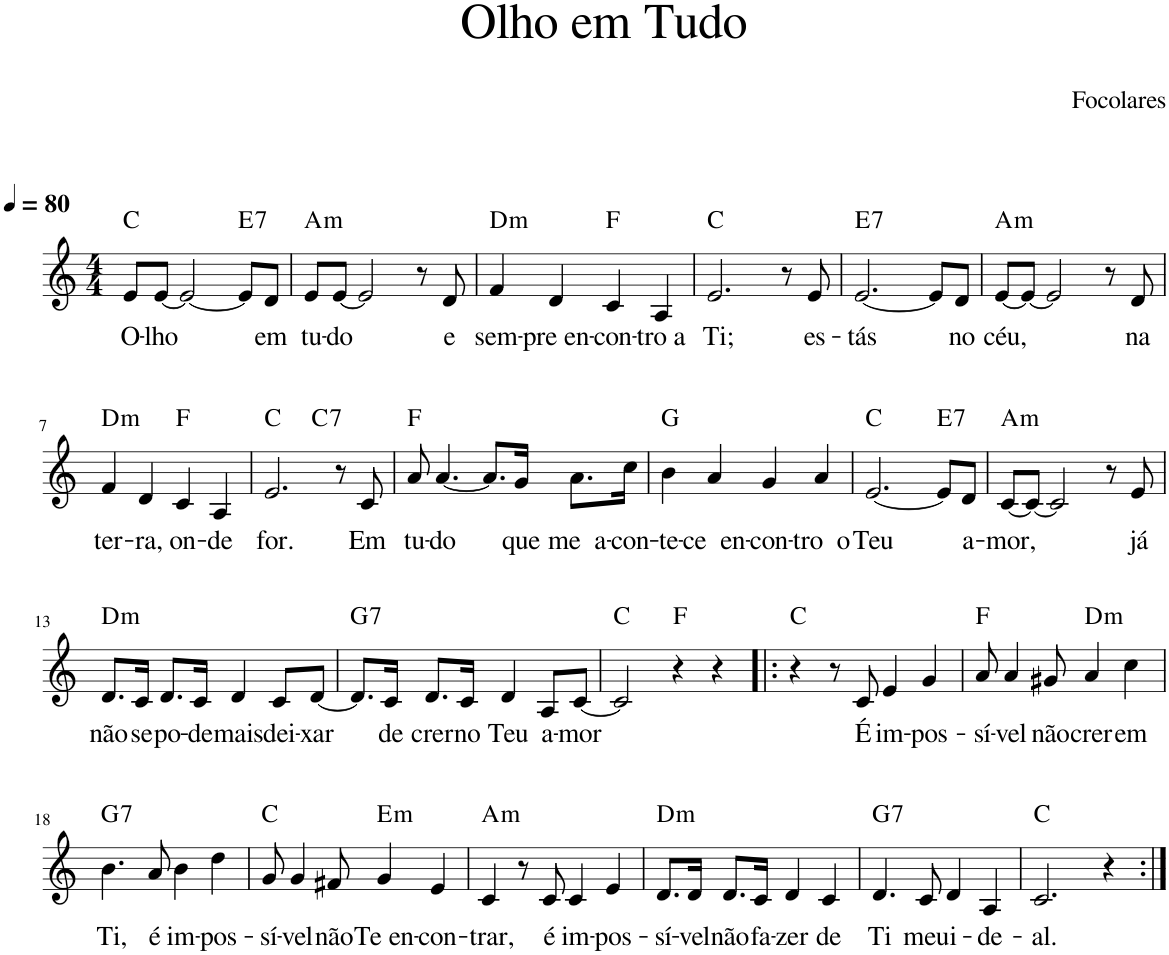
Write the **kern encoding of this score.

**kern	**text	**harte
*part1	*part1	*part1
*staff1	*staff1	*
*I"Voz	*	*
*I'Vo.	*	*
*clefG2	*	*
*k[]	*	*
*M4/4	*	*
*MM80	*	*
=1	=1	=1
!	!LO:LY:b	!
8e/L	O-	C:maj
!	!LO:LY:b	!
[8e/J	-lho	.
2e/_	.	.
!	!	!LO:H:kt=7
8e/L]	.	E:7
!	!LO:LY:b	!
8d/J	em	.
=2	=2	=2
!	!LO:LY:b	!LO:H:kt=m
8e/L	tu-	A:min
!	!LO:LY:b	!
[8e/J	-do	.
2e/]	.	.
8r	.	.
!	!LO:LY:b	!
8d/	e	.
=3	=3	=3
!	!LO:LY:b	!LO:H:kt=m
4f/	sem-	D:min
!	!LO:LY:b	!
4d/	-pre en-	.
!	!LO:LY:b	!
4c/	-con-	F:maj
!	!LO:LY:b	!
4A/	-tro a	.
=4	=4	=4
!	!LO:LY:b	!
2.e/	Ti;	C:maj
8r	.	.
!	!LO:LY:b	!
8e/	es-	.
=5	=5	=5
!	!LO:LY:b	!LO:H:kt=7
[2.e/	-tás	E:7
8e/L]	.	.
!	!LO:LY:b	!
8d/J	no	.
=6	=6	=6
!	!LO:LY:b	!LO:H:kt=m
[8e/L	céu,	A:min
8e/J_	.	.
2e/]	.	.
8r	.	.
!	!LO:LY:b	!
8d/	na	.
!!LO:LB:g=z
=7	=7	=7
!	!LO:LY:b	!LO:H:kt=m
4f/	ter-	D:min
!	!LO:LY:b	!
4d/	-ra,	.
!	!LO:LY:b	!
4c/	on-	F:maj
!	!LO:LY:b	!
4A/	-de	.
=8	=8	=8
!	!LO:LY:b	!
*^	*	*
2.e/	2ryy	for.	C:maj
!	!	!	!LO:H:kt=7
.	2ryy	.	C:7
8r	.	.	.
!	!	!LO:LY:b	!
8c/	.	Em	.
=9	=9	=9	=9
!	!	!LO:LY:b	!
*v	*v	*	*
8a/	tu-	F:maj
!	!LO:LY:b	!
[4.a/	-do	.
8.a/L]	.	.
!	!LO:LY:b	!
16g/Jk	que	.
!	!LO:LY:b	!
8.a\L	me a-	.
!	!LO:LY:b	!
16cc\Jk	-con-	.
=10	=10	=10
!	!LO:LY:b	!
4b\	-te-	G:maj
!	!LO:LY:b	!
4a/	-ce en-	.
!	!LO:LY:b	!
4g/	-con-	.
!	!LO:LY:b	!
4a/	-tro o	.
=11	=11	=11
!	!LO:LY:b	!
[2.e/	Teu	C:maj
!	!	!LO:H:kt=7
8e/L]	.	E:7
!	!LO:LY:b	!
8d/J	a-	.
=12	=12	=12
!	!LO:LY:b	!LO:H:kt=m
[8c/L	-mor,	A:min
8c/J_	.	.
2c/]	.	.
8r	.	.
!	!LO:LY:b	!
8e/	já	.
!!LO:LB:g=z
=13	=13	=13
!	!LO:LY:b	!LO:H:kt=m
8.d/L	não	D:min
!	!LO:LY:b	!
16c/Jk	se	.
!	!LO:LY:b	!
8.d/L	po-	.
!	!LO:LY:b	!
16c/Jk	-de	.
!	!LO:LY:b	!
4d/	mais	.
!	!LO:LY:b	!
8c/L	dei-	.
!	!LO:LY:b	!
[8d/J	-xar	.
=14	=14	=14
!	!	!LO:H:kt=7
8.d/L]	.	G:7
!	!LO:LY:b	!
16c/Jk	de	.
!	!LO:LY:b	!
8.d/L	crer	.
!	!LO:LY:b	!
16c/Jk	no	.
!	!LO:LY:b	!
4d/	Teu	.
!	!LO:LY:b	!
8A/L	a-	.
!	!LO:LY:b	!
[8c/J	-mor	.
=15	=15	=15
2c/]	.	C:maj
4r	.	F:maj
4r	.	.
=16!|:	=16!|:	=16!|:
4r	.	C:maj
8r	.	.
!	!LO:LY:b	!
8c/	É	.
!	!LO:LY:b	!
4e/	im-	.
!	!LO:LY:b	!
4g/	-pos-	.
=17	=17	=17
!	!LO:LY:b	!
8a/	-sí-	F:maj
!	!LO:LY:b	!
4a/	-vel	.
!	!LO:LY:b	!
8g#X/	não	.
!	!LO:LY:b	!LO:H:kt=m
4a/	crer	D:min
!	!LO:LY:b	!
4cc\	em	.
!!LO:LB:g=z
=18	=18	=18
!	!LO:LY:b	!LO:H:kt=7
4.b\	Ti,	G:7
!	!LO:LY:b	!
8a/	é	.
!	!LO:LY:b	!
4b\	im-	.
!	!LO:LY:b	!
4dd\	-pos-	.
=19	=19	=19
!	!LO:LY:b	!
8g/	-sí-	C:maj
!	!LO:LY:b	!
4g/	-vel	.
!	!LO:LY:b	!
8f#X/	não	.
!	!LO:LY:b	!LO:H:kt=m
4g/	Te en-	E:min
!	!LO:LY:b	!
4e/	-con-	.
=20	=20	=20
!	!LO:LY:b	!LO:H:kt=m
4c/	-trar,	A:min
8r	.	.
!	!LO:LY:b	!
8c/	é	.
!	!LO:LY:b	!
4c/	im-	.
!	!LO:LY:b	!
4e/	-pos-	.
=21	=21	=21
!	!LO:LY:b	!LO:H:kt=m
8.d/L	-sí-	D:min
!	!LO:LY:b	!
16d/Jk	-vel	.
!	!LO:LY:b	!
8.d/L	não	.
!	!LO:LY:b	!
16c/Jk	fa-	.
!	!LO:LY:b	!
4d/	-zer	.
!	!LO:LY:b	!
4c/	de	.
=22	=22	=22
!	!LO:LY:b	!LO:H:kt=7
4.d/	Ti	G:7
!	!LO:LY:b	!
8c/	meu	.
!	!LO:LY:b	!
4d/	i-	.
!	!LO:LY:b	!
4A/	-de-	.
=23	=23	=23
!	!LO:LY:b	!
2.c/	-al.	C:maj
4r	.	.
=:|!	=:|!	=:|!
*-	*-	*-
